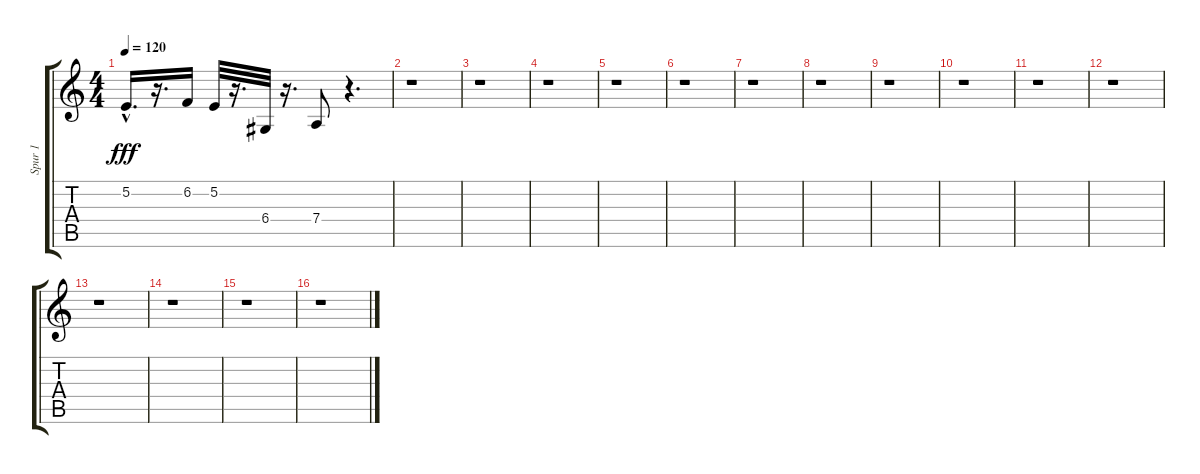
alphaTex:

\track ("Spur 1" "Spur 1") {instrument tuba}
\staff {score tabs}
\tuning (E4 B3 G3 D3 A2 E2) {hide}
\ts (4 4)
\tempo 120
\clef g2
\ks c
5.2{hac}.16{d dy fff instrument tuba} r.16{d} 6.2.16 5.2.32 r.16{d} 6.4.32 r.16{d} 7.4.8 r.4{d} |
r.1 |
r.1 |
r.1 |
r.1 |
r.1 |
r.1 |
r.1 |
r.1 |
r.1 |
r.1 |
r.1 |
r.1 |
r.1 |
r.1 |
r.1
